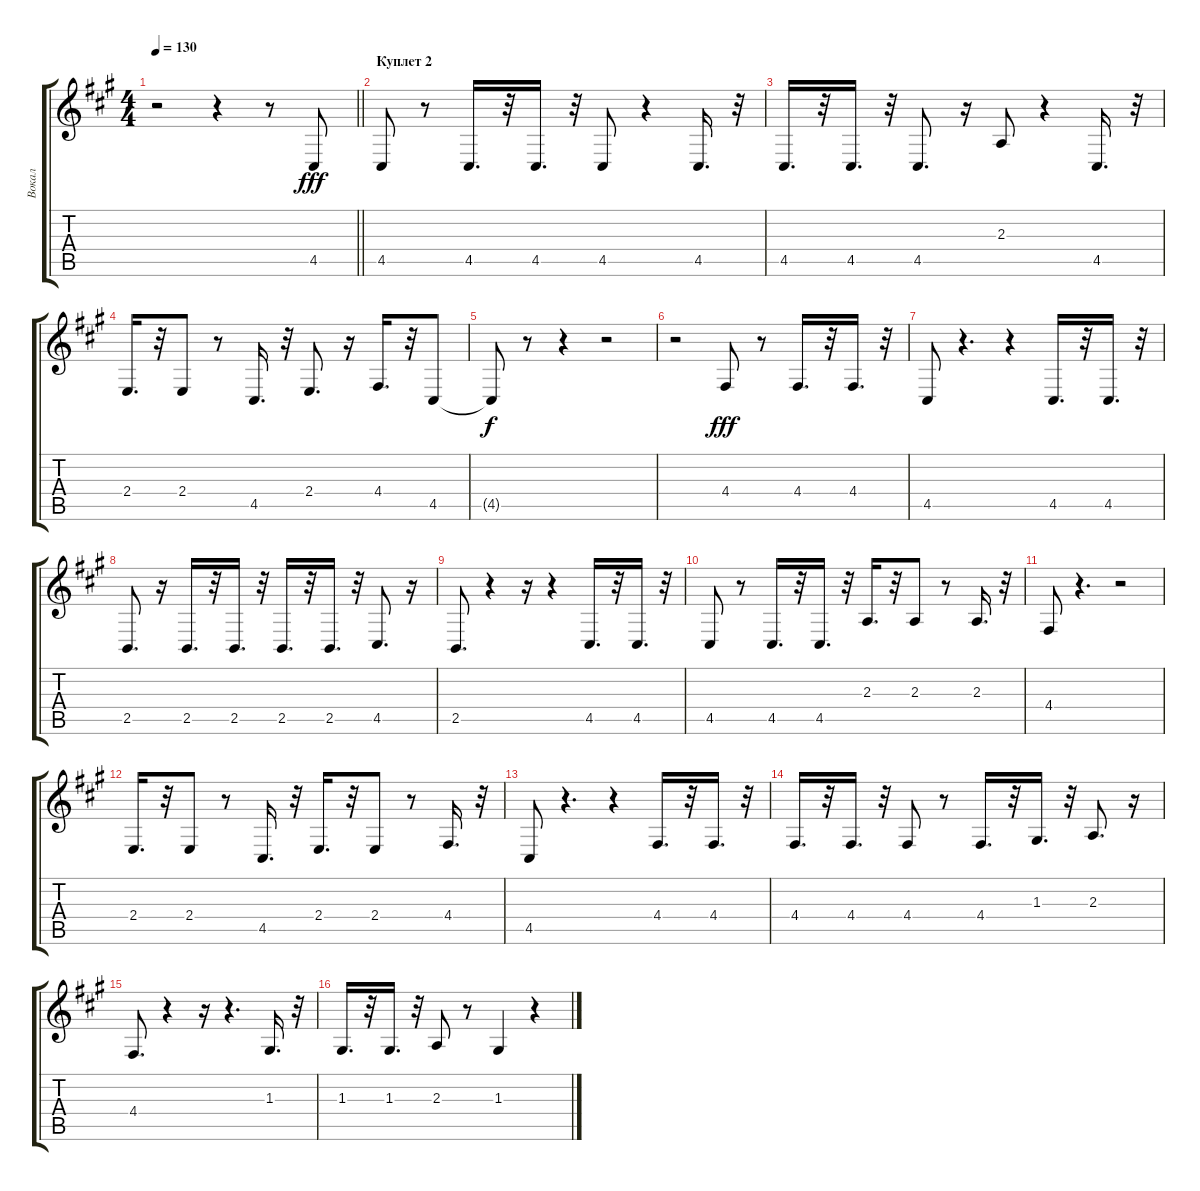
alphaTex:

\track ("Вокал" "Вокал") {solo instrument acousticgrandpiano}
\staff {score tabs}
\tuning (E4 B3 G3 D3 A2 E2) {hide}
\ts (4 4)
\tempo 130
\clef g2
\barLineRight lightlight
\ks f#minor
r.2{dy fff} r.4 r.8 4.5.8 |
\section ("" "Куплет 2")
4.5.8 r.8 4.5.16{d} r.32 4.5.16{d} r.32 4.5.8 r.4 4.5.16{d} r.32 |
4.5.16{d} r.32 4.5.16{d} r.32 4.5.8{d} r.16 2.3.8 r.4 4.5.16{d} r.32 |
2.4.16{d} r.32 2.4.8 r.8 4.5.16{d} r.32 2.4.8{d} r.16 4.4.16{d} r.32 4.5.8 |
4.5{t}.8{dy f} r.8 r.4 r.2 |
r.2 4.4.8{dy fff} r.8 4.4.16{d} r.32 4.4.16{d} r.32 |
4.5.8 r.4{d} r.4 4.5.16{d} r.32 4.5.16{d} r.32 |
2.5.8{d} r.16 2.5.16{d} r.32 2.5.16{d} r.32 2.5.16{d} r.32 2.5.16{d} r.32 4.5.8{d} r.16 |
2.5.8{d} r.4 r.16 r.4 4.5.16{d} r.32 4.5.16{d} r.32 |
4.5.8 r.8 4.5.16{d} r.32 4.5.16{d} r.32 2.3.16{d} r.32 2.3.8 r.8 2.3.16{d} r.32 |
4.4.8 r.4{d} r.2 |
2.4.16{d} r.32 2.4.8 r.8 4.5.16{d} r.32 2.4.16{d} r.32 2.4.8 r.8 4.4.16{d} r.32 |
4.5.8 r.4{d} r.4 4.4.16{d} r.32 4.4.16{d} r.32 |
4.4.16{d} r.32 4.4.16{d} r.32 4.4.8 r.8 4.4.16{d} r.32 1.3.16{d} r.32 2.3.8{d} r.16 |
4.4.8{d} r.4 r.16 r.4{d} 1.3.16{d} r.32 |
1.3.16{d} r.32 1.3.16{d} r.32 2.3.8 r.8 1.3.4 r.4
